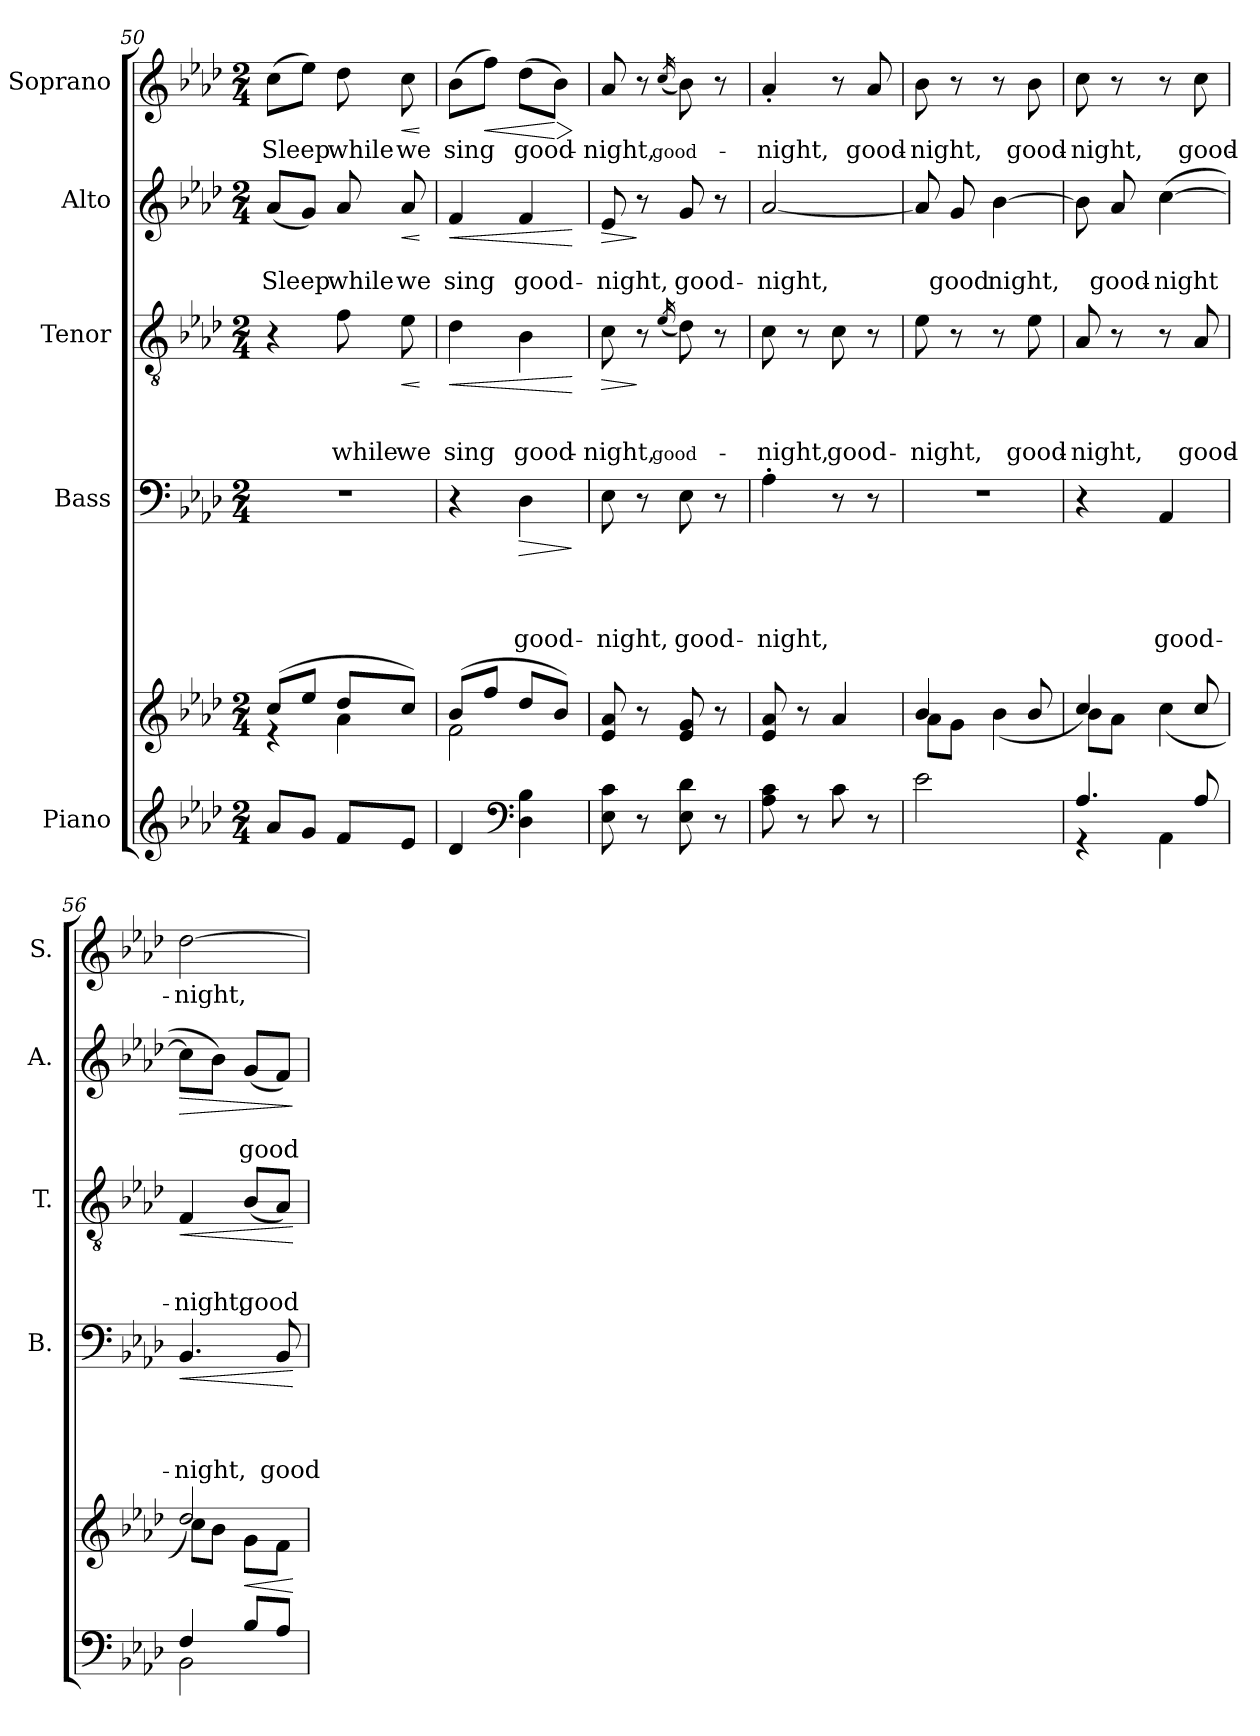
**kern	**kern	**dynam	**kern	**text	**text	**text	**text	**dynam	**kern	**text	**text	**text	**dynam	**kern	**text	**text	**dynam	**kern	**text	**dynam
*part5	*part5	*part5	*part4	*part4	*part4	*part4	*part4	*part4	*part3	*part3	*part3	*part3	*part3	*part2	*part2	*part2	*part2	*part1	*part1	*part1
*staff6	*staff5	*staff5/6	*staff4	*staff4	*staff4	*staff4	*staff4	*staff4	*staff3	*staff3	*staff3	*staff3	*staff3	*staff2	*staff2	*staff2	*staff2	*staff1	*staff1	*staff1
*I"Piano	*	*	*I"Bass	*	*	*	*	*	*I"Tenor	*	*	*	*	*I"Alto	*	*	*	*I"Soprano	*	*
*	*	*	*I'B.	*	*	*	*	*	*I'T.	*	*	*	*	*I'A.	*	*	*	*I'S.	*	*
*clefG2	*clefG2	*	*clefF4	*	*	*	*	*	*clefGv2	*	*	*	*	*clefG2	*	*	*	*clefG2	*	*
*k[b-e-a-d-]	*k[b-e-a-d-]	*	*k[b-e-a-d-]	*	*	*	*	*	*k[b-e-a-d-]	*	*	*	*	*k[b-e-a-d-]	*	*	*	*k[b-e-a-d-]	*	*
*A-:	*A-:	*	*A-:	*	*	*	*	*	*A-:	*	*	*	*	*A-:	*	*	*	*A-:	*	*
*M2/4	*M2/4	*	*M2/4	*	*	*	*	*	*M2/4	*	*	*	*	*M2/4	*	*	*	*M2/4	*	*
=50	=50	=50	=50	=50	=50	=50	=50	=50	=50	=50	=50	=50	=50	=50	=50	=50	=50	=50	=50	=50
*	*^	*	*	*	*	*	*	*	*	*	*	*	*	*	*	*	*	*	*	*
!	!	!	!	!LO:N:vis=1	!	!	!	!	!	!	!	!	!	!	!	!	!LO:LY:b	!	!	!LO:LY:b	!
8a-/L	(>8cc/L	4re	.	2r	.	.	.	.	.	4r	.	.	.	.	(<8a-/L	.	Sleep	.	(>8cc\L	Sleep	.
8g/J	8ee-/J	.	.	.	.	.	.	.	.	.	.	.	.	.	8g/J)	.	.	.	8ee-\J)	.	.
!	!	!	!	!	!	!	!	!	!	!	!	!	!LO:LY:b	!	!	!	!LO:LY:b	!	!	!LO:LY:b	!
8f/L	8dd-/L	4a-\	.	.	.	.	.	.	.	8f\	.	.	while	.	8a-/	.	while	.	8dd-\	while	.
!	!	!	!	!	!	!	!	!	!	!	!	!	!LO:LY:b	!LO:HP:b	!	!	!LO:LY:b	!LO:HP:b	!	!LO:LY:b	!LO:HP:b
8e-/J	8cc/J)	.	.	.	.	.	.	.	.	8e-\	.	.	we	<	8a-/	.	we	<	8cc\	we	<
*	*v	*v	*	*	*	*	*	*	*	*	*	*	*	*	*	*	*	*	*	*	*
.	.	.	.	.	.	.	.	.	.	.	.	.	[	.	.	.	[	.	.	[
!!LO:PB:g=z
=51	=51	=51	=51	=51	=51	=51	=51	=51	=51	=51	=51	=51	=51	=51	=51	=51	=51	=51	=51	=51
*	*^	*	*	*	*	*	*	*	*	*	*	*	*	*	*	*	*	*	*	*
!	!	!	!	!	!	!	!	!	!	!	!	!	!LO:LY:b	!LO:HP:b	!	!	!LO:LY:b	!LO:HP:b	!	!LO:LY:b	!
4d-/	(>8b-/L	2f\	.	4r	.	.	.	.	.	4d-\	.	.	sing	<	4f/	.	sing	<	(>8b-\L	sing	.
!	!	!	!	!	!	!	!	!	!	!	!	!	!	!	!	!	!	!	!	!	!LO:HP:b
.	8ff/J	.	.	.	.	.	.	.	.	.	.	.	.	.	.	.	.	.	8ff\J)	.	<
*clefF4	*	*	*	*	*	*	*	*	*	*	*	*	*	*	*	*	*	*	*	*	*
!	!	!	!	!	!	!	!	!LO:LY:b	!LO:HP:b	!	!	!	!LO:LY:b	!	!	!	!LO:LY:b	!	!	!LO:LY:b	!
4D-\ 4B-\	8dd-/L	.	.	4D-\	.	.	.	good-	>	4B-\	.	.	good-	.	4f/	.	good-	.	(>8dd-\L	good-	.
!	!	!	!	!	!	!	!	!	!	!	!	!	!	!	!	!	!	!	!	!	!LO:HP:n=1:b
.	8b-/J)	.	.	.	.	.	.	.	.	.	.	.	.	.	.	.	.	.	8b-\J)	.	[ >
*	*v	*v	*	*	*	*	*	*	*	*	*	*	*	*	*	*	*	*	*	*	*
.	.	.	.	.	.	.	.	]	.	.	.	.	[	.	.	.	[	.	.	]
=52	=52	=52	=52	=52	=52	=52	=52	=52	=52	=52	=52	=52	=52	=52	=52	=52	=52	=52	=52	=52
!	!	!	!	!	!	!	!LO:LY:b	!	!	!	!	!LO:LY:b	!LO:HP:b	!	!	!LO:LY:b	!LO:HP:b	!	!LO:LY:b	!
8E-\ 8c\	8e-/ 8a-/	.	8E-\	.	.	.	-night,	.	8c\	.	.	-night,	>	8e-/	.	-night,	>	8a-/	-night,	.
8r	8r	.	8r	.	.	.	.	.	8r	.	.	.	]	8r	.	.	]	8r	.	.
!	!	!	!	!	!	!	!	!	!	!	!	!LO:LY:b	!	!	!	!	!	!	!LO:LY:b	!
.	.	.	.	.	.	.	.	.	(>16qe-/	.	.	good-	.	.	.	.	.	(>16qcc/	good-	.
!	!	!	!	!	!	!	!LO:LY:b	!	!	!	!	!	!	!	!	!LO:LY:b	!	!	!	!
8E-\ 8d-\	8e-/ 8g/	.	8E-\	.	.	.	good-	.	8d-\)	.	.	.	.	8g/	.	good-	.	8b-\)	.	.
8r	8r	.	8r	.	.	.	.	.	8r	.	.	.	.	8r	.	.	.	8r	.	.
=53	=53	=53	=53	=53	=53	=53	=53	=53	=53	=53	=53	=53	=53	=53	=53	=53	=53	=53	=53	=53
!	!	!	!	!	!	!	!LO:LY:b	!	!	!	!	!LO:LY:b	!	!	!	!LO:LY:b	!	!	!LO:LY:b	!
8A-\ 8c\	8e-/ 8a-/	.	4A-'>\	.	.	.	-night,	.	8c\	.	.	-night,	.	[<2a-/	.	-night,	.	4a-'</	-night,	.
8r	8r	.	.	.	.	.	.	.	8r	.	.	.	.	.	.	.	.	.	.	.
!	!	!	!	!	!	!	!	!	!	!	!	!LO:LY:b	!	!	!	!	!	!	!	!
8c\	4a-/	.	8r	.	.	.	.	.	8c\	.	.	good-	.	.	.	.	.	8r	.	.
!	!	!	!	!	!	!	!	!	!	!	!	!	!	!	!	!	!	!	!LO:LY:b	!
8r	.	.	8r	.	.	.	.	.	8r	.	.	.	.	.	.	.	.	8a-/	good-	.
=54	=54	=54	=54	=54	=54	=54	=54	=54	=54	=54	=54	=54	=54	=54	=54	=54	=54	=54	=54	=54
*	*^	*	*	*	*	*	*	*	*	*	*	*	*	*	*	*	*	*	*	*
*	*	*^	*	*	*	*	*	*	*	*	*	*	*	*	*	*	*	*	*	*	*
!	!	!	!	!	!LO:N:vis=1	!	!	!	!	!	!	!	!	!LO:LY:b	!	!	!	!	!	!	!LO:LY:b	!
2e-\	4b-/	8a-\L	4.ryy	.	2r	.	.	.	.	.	8e-\	.	.	-night,	.	8a-/]	.	.	.	8b-\	-night,	.
!	!	!	!	!	!	!	!	!	!	!	!	!	!	!	!	!	!	!LO:LY:b	!	!	!	!
.	.	8g\J	.	.	.	.	.	.	.	.	8r	.	.	.	.	8g/	.	good	.	8r	.	.
!	!	!	!	!	!	!	!	!	!	!	!	!	!	!	!	!	!	!LO:LY:b	!	!	!	!
.	4ryy	(<4b-\	.	.	.	.	.	.	.	.	8r	.	.	.	.	[>4b-\	.	night,	.	8r	.	.
!	!	!	!	!	!	!	!	!	!	!	!	!	!	!LO:LY:b	!	!	!	!	!	!	!LO:LY:b	!
.	.	.	8b-/	.	.	.	.	.	.	.	8e-\	.	.	good-	.	.	.	.	.	8b-\	good-	.
=55	=55	=55	=55	=55	=55	=55	=55	=55	=55	=55	=55	=55	=55	=55	=55	=55	=55	=55	=55	=55	=55	=55
*^	*	*	*	*	*	*	*	*	*	*	*	*	*	*	*	*	*	*	*	*	*	*
!	!	!	!	!	!	!	!	!	!	!	!	!	!	!	!LO:LY:b	!	!	!	!	!	!	!LO:LY:b	!
4.A-/	4rGG	4cc/)	8b-\L	4.ryy	.	4r	.	.	.	.	.	8A-/	.	.	-night,	.	8b-\]	.	.	.	8cc\	-night,	.
!	!	!	!	!	!	!	!	!	!	!	!	!	!	!	!	!	!	!	!LO:LY:b	!	!	!	!
.	.	.	8a-\J	.	.	.	.	.	.	.	.	8r	.	.	.	.	8a-/	.	good-	.	8r	.	.
!	!	!	!	!	!	!	!	!	!	!LO:LY:b	!	!	!	!	!	!	!	!	!LO:LY:b	!	!	!	!
.	4AA-\	4ryy	(<4cc\	.	.	4AA-/	.	.	.	good-	.	8r	.	.	.	.	(>[<4cc\	.	-night	.	8r	.	.
!	!	!	!	!	!	!	!	!	!	!	!	!	!	!	!LO:LY:b	!	!	!	!	!	!	!LO:LY:b	!
8A-/	.	.	.	8cc/	.	.	.	.	.	.	.	8A-/	.	.	good-	.	.	.	.	.	8cc\	good-	.
!!LO:LB:g=z
=56	=56	=56	=56	=56	=56	=56	=56	=56	=56	=56	=56	=56	=56	=56	=56	=56	=56	=56	=56	=56	=56	=56	=56
!	!	!	!	!	!	!	!	!	!	!LO:LY:b	!LO:HP:b	!	!	!	!LO:LY:b	!LO:HP:b	!	!	!	!LO:HP:b	!	!LO:LY:b	!
*	*	*	*v	*v	*	*	*	*	*	*	*	*	*	*	*	*	*	*	*	*	*	*	*
4F/	2BB-\	2dd-/)	8cc\L	.	4.BB-/	.	.	.	-night,	<	4F/	.	.	-night,	<	8cc\L]	.	.	>	[>2dd-\	-night,	.
.	.	.	8b-\J	.	.	.	.	.	.	.	.	.	.	.	.	8b-\J)	.	.	.	.	.	.
!	!	!	!	!LO:HP:b	!	!	!	!	!	!	!	!	!	!LO:LY:b	!	!	!	!LO:LY:b	!	!	!	!
8B-/L	.	.	8g\L	<	.	.	.	.	.	.	(<8B-/L	.	.	good-	.	(<8g/L	.	good-	.	.	.	.
!	!	!	!	!	!	!	!	!	!LO:LY:b	!	!	!	!	!	!	!	!	!	!	!	!	!
8A-/J	.	.	8f\J	.	8BB-/	.	.	.	good-	.	8A-/J)	.	.	.	.	8f/J)	.	.	.	.	.	.
*v	*v	*	*	*	*	*	*	*	*	*	*	*	*	*	*	*	*	*	*	*	*	*
*	*v	*v	*	*	*	*	*	*	*	*	*	*	*	*	*	*	*	*	*	*	*
.	.	[	.	.	.	.	.	[	.	.	.	.	[	.	.	.	]	.	.	.
=	=	=	=	=	=	=	=	=	=	=	=	=	=	=	=	=	=	=	=	=
*-	*-	*-	*-	*-	*-	*-	*-	*-	*-	*-	*-	*-	*-	*-	*-	*-	*-	*-	*-	*-
